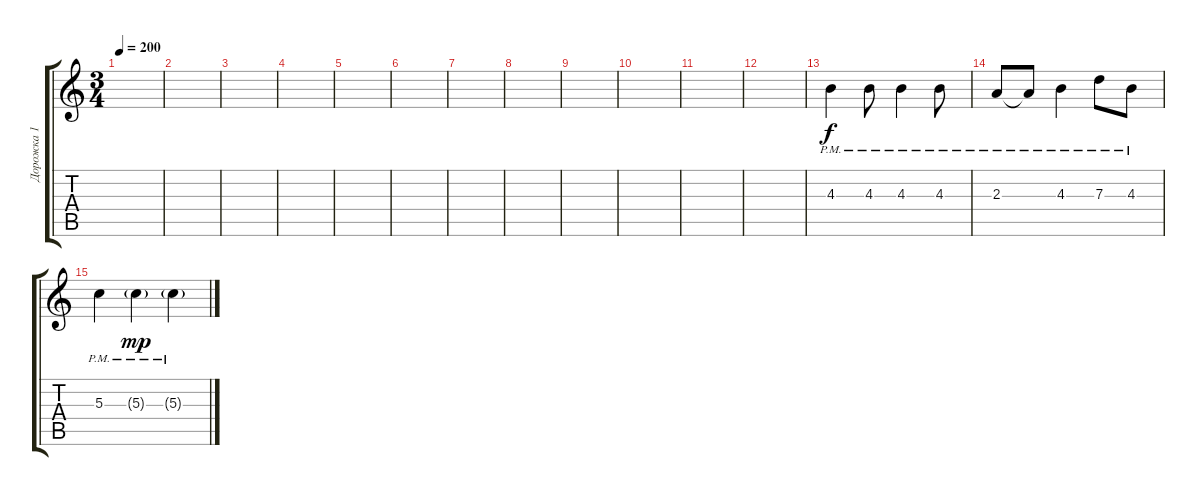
\track ("Дорожка 1" "Дорожка 1") {instrument distortionguitar}
\staff {score tabs}
\tuning (E4 B3 G3 D3 A2 E2) {hide}
\ts (3 4)
\tempo 200
\clef g2
\ks c
|
|
|
|
|
|
|
|
|
|
|
|
4.3{pm}.4{volume 10} 4.3{pm}.8 4.3{pm}.4 4.3{pm}.8 |
2.3{pm}.8 2.3{pm t}.8 4.3{pm}.4 7.3{pm}.8 4.3{pm}.8 |
5.3{pm}.4 5.3{g pm}.4{dy mp} 5.3{g pm}.4
